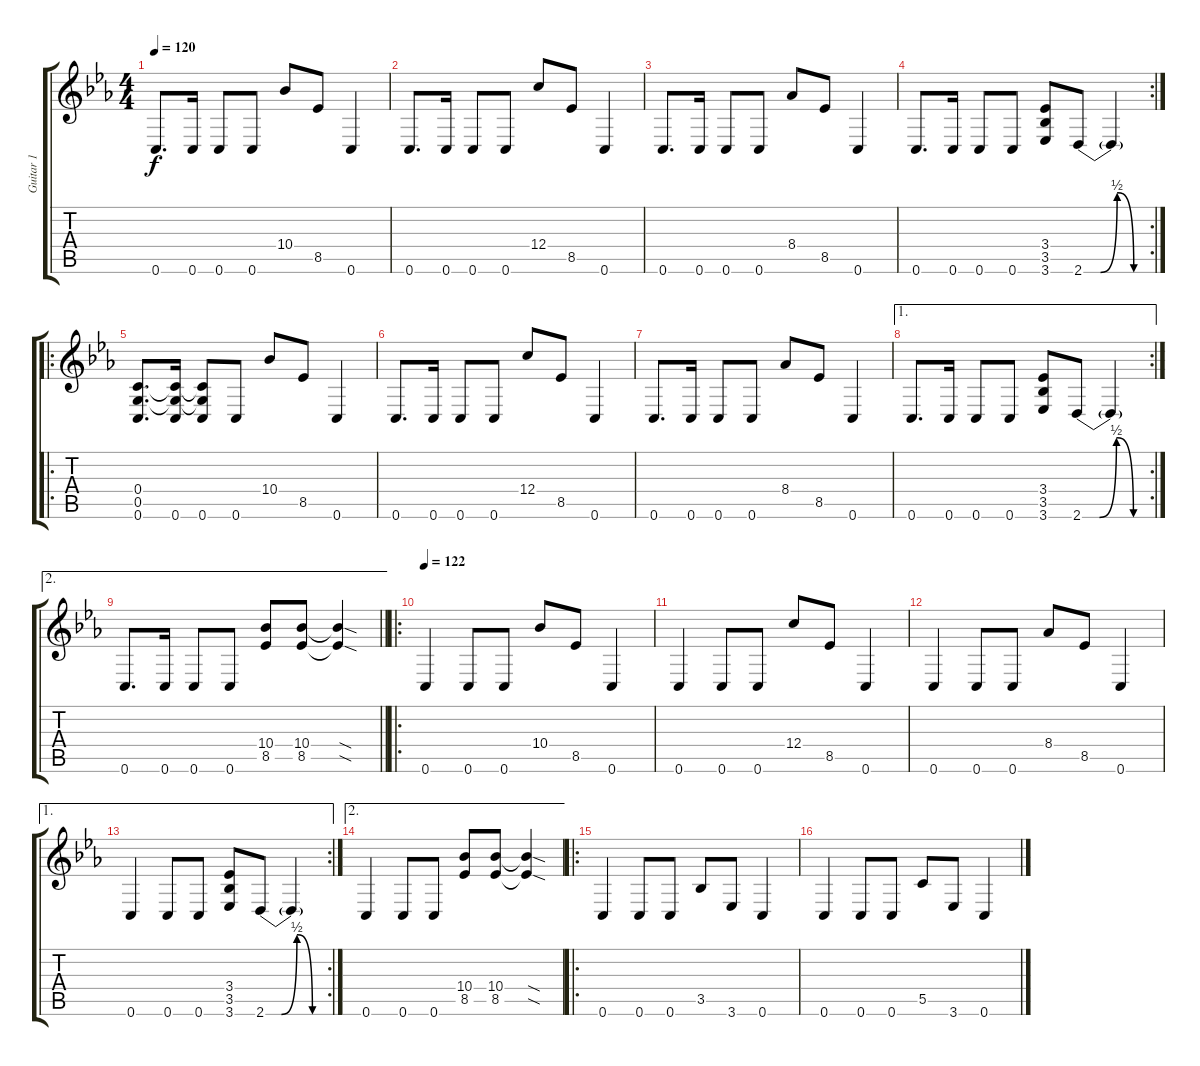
\track ("Guitar 1" "Guitar 1") {instrument distortionguitar}
\staff {score tabs}
\tuning (E4 C4 G3 C3 G2 C2) {hide}
\ts (4 4)
\tempo 120
\clef g2
\ks cminor
0.6.8{d dy f instrument distortionguitar} 0.6.16 0.6.8 0.6.8 10.4.8 8.5.8 0.6.4 |
0.6.8{d} 0.6.16 0.6.8 0.6.8 12.4.8 8.5.8 0.6.4 |
0.6.8{d} 0.6.16 0.6.8 0.6.8 8.4.8 8.5.8 0.6.4 |
\rc 2
0.6.8{d} 0.6.16 0.6.8 0.6.8 (3.4 3.5 3.6).8 2.6{be (custom 0 0 15 0 30 2 45 0 60 0)}.8 2.6{t}.4 |
\ro
(0.4 0.5 0.6).8{d} (0.4{t} 0.5{t} 0.6).16 (0.4{t} 0.5{t} 0.6).8 0.6.8 10.4.8 8.5.8 0.6.4 |
0.6.8{d} 0.6.16 0.6.8 0.6.8 12.4.8 8.5.8 0.6.4 |
0.6.8{d} 0.6.16 0.6.8 0.6.8 8.4.8 8.5.8 0.6.4 |
\ae 1
\rc 2
0.6.8{d} 0.6.16 0.6.8 0.6.8 (3.4 3.5 3.6).8 2.6{be (custom 0 0 15 0 30 2 45 0 60 0)}.8 2.6{t}.4 |
\ae 2
\barLineRight lightlight
0.6.8{d} 0.6.16 0.6.8 0.6.8 (10.4 8.5).8 (10.4 8.5).8 (10.4{sod t} 8.5{sod t}).4 |
\ro
\tempo 122
0.6.4 0.6.8 0.6.8 10.4.8 8.5.8 0.6.4 |
0.6.4 0.6.8 0.6.8 12.4.8 8.5.8 0.6.4 |
0.6.4 0.6.8 0.6.8 8.4.8 8.5.8 0.6.4 |
\ae 1
\rc 2
0.6.4 0.6.8 0.6.8 (3.4 3.5 3.6).8 2.6{be (custom 0 0 15 0 30 2 45 0 60 0)}.8 2.6{t}.4 |
\ae 2
0.6.4 0.6.8 0.6.8 (10.4 8.5).8 (10.4 8.5).8 (10.4{sod t} 8.5{sod t}).4 |
\ro
0.6.4 0.6.8 0.6.8 3.5.8 3.6.8 0.6.4 |
0.6.4 0.6.8 0.6.8 5.5.8 3.6.8 0.6.4
